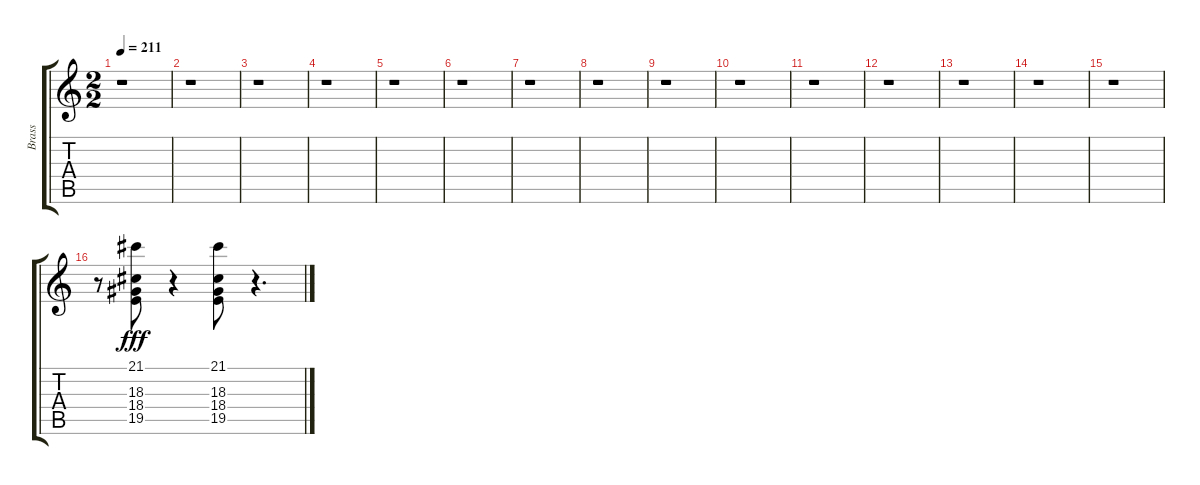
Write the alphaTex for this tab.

\track ("Brass" "Brass") {instrument synthbrass1}
\staff {score tabs}
\tuning (E4 B3 G3 D3 A2 E2) {hide}
\ts (2 2)
\tempo 211
\clef g2
\ks c
r.1{dy fff} |
r.1 |
r.1 |
r.1 |
r.1 |
r.1 |
r.1 |
r.1 |
r.1 |
r.1 |
r.1 |
r.1 |
r.1 |
r.1 |
r.1 |
r.8 (21.1 18.3 18.4 19.5).8 r.4 (21.1 18.3 18.4 19.5).8 r.4{d}
